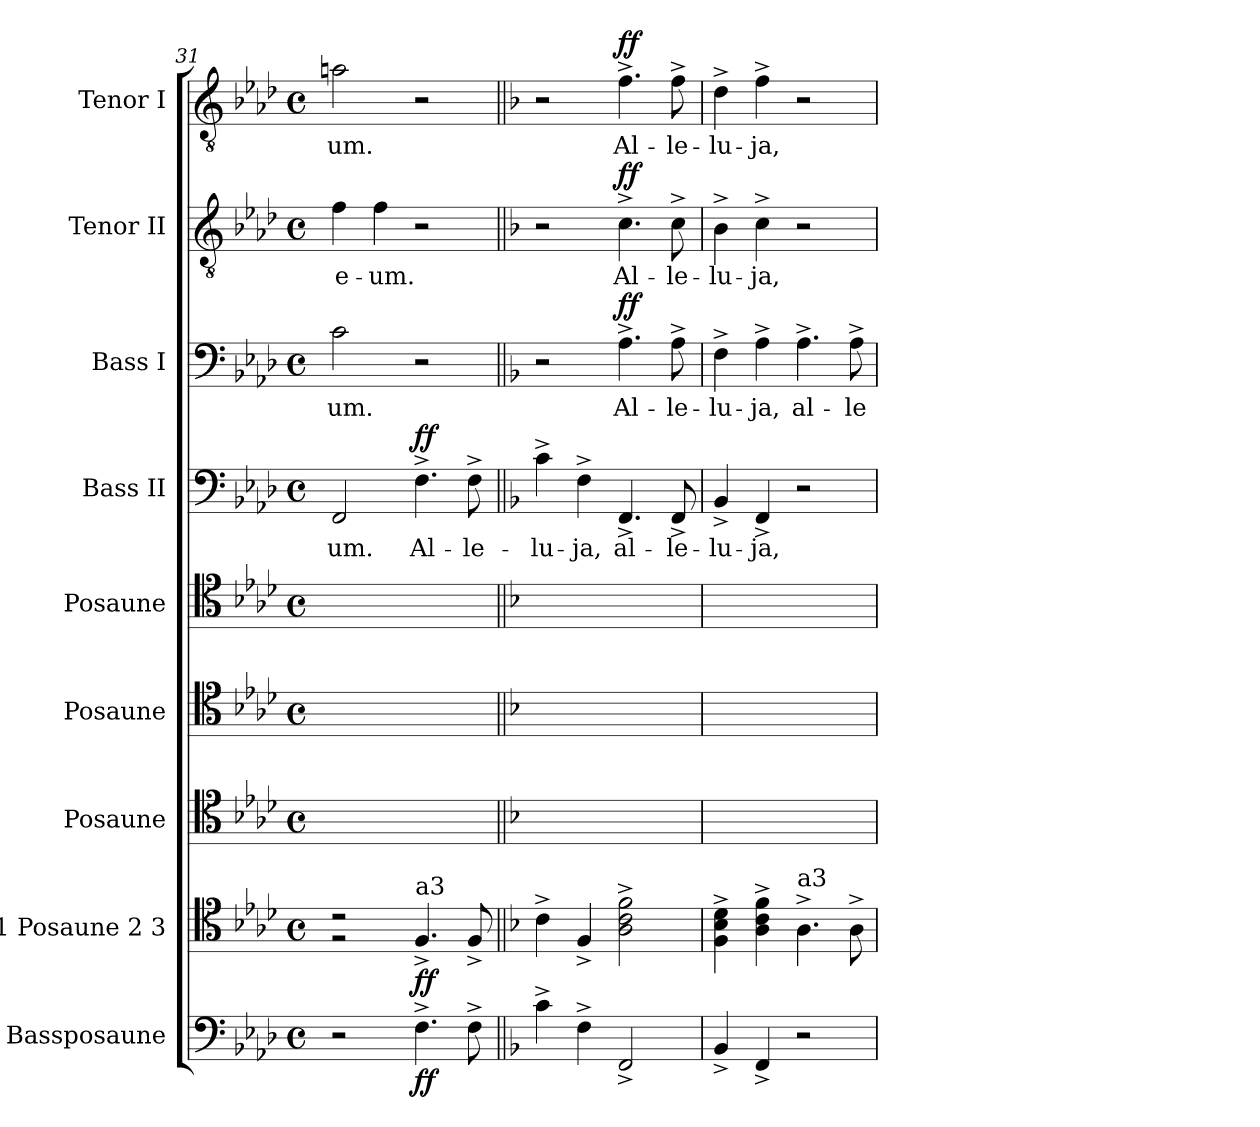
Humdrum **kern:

**kern	**dynam	**kern	**dynam	**kern	**kern	**kern	**kern	**text	**dynam	**kern	**text	**dynam	**kern	**text	**dynam	**kern	**text	**dynam
*part9	*part9	*part8	*part8	*part7	*part6	*part5	*part4	*part4	*part4	*part3	*part3	*part3	*part2	*part2	*part2	*part1	*part1	*part1
*staff9	*staff9	*staff8	*staff8	*staff7	*staff6	*staff5	*staff4	*staff4	*staff4	*staff3	*staff3	*staff3	*staff2	*staff2	*staff2	*staff1	*staff1	*staff1
*I"Bassposaune	*	*I"1 Posaune 2 3	*	*I"Posaune	*I"Posaune	*I"Posaune	*I"Bass II	*	*	*I"Bass I	*	*	*I"Tenor II	*	*	*I"Tenor I	*	*
*I'B. Pos.	*	*I'Pos.	*	*I'Pos.	*I'Pos.	*I'Pos.	*I'B.	*	*	*I'B.	*	*	*I'T.	*	*	*I'T.	*	*
!!LO:LB:g=z
*clefF4	*	*clefC4	*	*clefC4	*clefC4	*clefC4	*clefF4	*	*	*clefF4	*	*	*clefGv2	*	*	*clefGv2	*	*
*	*	*	*	*	*	*	*	*	*	*	*	*	*ITrd7c12	*	*	*ITrd7c12	*	*
*k[b-e-a-d-]	*	*k[b-e-a-d-]	*	*k[b-e-a-d-]	*k[b-e-a-d-]	*k[b-e-a-d-]	*k[b-e-a-d-]	*	*	*k[b-e-a-d-]	*	*	*k[b-e-a-d-]	*	*	*k[b-e-a-d-]	*	*
*f:	*	*f:	*	*f:	*f:	*f:	*f:	*	*	*f:	*	*	*f:	*	*	*f:	*	*
*M4/4	*	*M4/4	*	*M4/4	*M4/4	*M4/4	*M4/4	*	*	*M4/4	*	*	*M4/4	*	*	*M4/4	*	*
*met(c)	*	*met(c)	*	*met(c)	*met(c)	*met(c)	*met(c)	*	*	*met(c)	*	*	*met(c)	*	*	*met(c)	*	*
=31	=31	=31	=31	=31	=31	=31	=31	=31	=31	=31	=31	=31	=31	=31	=31	=31	=31	=31
*	*	*^	*	*	*	*	*	*	*	*	*	*	*	*	*	*	*	*
!	!	!	!	!	!	!	!	!	!LO:LY:b:color=#000000	!	!	!	!	!	!	!	!	!	!
!	!	!	!	!	!	!	!	!	!	!	!	!LO:LY:b:color=#000000	!	!	!	!	!	!	!
!	!	!	!	!	!	!	!	!	!	!	!	!	!	!	!LO:LY:b:color=#000000	!	!	!	!
!	!	!	!	!	!	!	!	!	!	!	!	!	!	!	!	!	!	!LO:LY:b:color=#000000	!
2r	.	2r	2r	.	2ryy	2ryy	2ryy	2FFi/	-um.	.	2ci\	-um.	.	4Fi\	e-	.	2Ani\	-um.	.
!	!	!	!	!	!	!	!	!	!	!	!	!	!	!	!LO:LY:b:color=#000000	!	!	!	!
.	.	.	.	.	.	.	.	.	.	.	.	.	.	4Fi\	-um.	.	.	.	.
!	!	!LO:TX:a:t=a3	!	!	!	!	!	!	!	!	!	!	!	!	!	!	!	!	!
!	!	!	!	!	!	!	!	!	!LO:LY:b:color=#000000	!	!	!	!	!	!	!	!	!	!
4.F^i\	ff	4.F^i/	2ryy	ff	4.F^i/yy	4.F^i/yy	4.F^i/yy	4.F^i\	Al-	ff	2r	.	.	2r	.	.	2r	.	.
!	!	!	!	!	!	!	!	!	!LO:LY:b:color=#000000	!	!	!	!	!	!	!	!	!	!
8F^i\	.	8F^i/	.	.	8F^i/yy	8F^i/yy	8F^i/yy	8F^i\	-le-	.	.	.	.	.	.	.	.	.	.
*	*	*v	*v	*	*	*	*	*	*	*	*	*	*	*	*	*	*	*	*
=32||	=32||	=32||	=32||	=32||	=32||	=32||	=32||	=32||	=32||	=32||	=32||	=32||	=32||	=32||	=32||	=32||	=32||	=32||
*k[b-]	*	*k[b-]	*	*k[b-]	*k[b-]	*k[b-]	*k[b-]	*	*	*k[b-]	*	*	*k[b-]	*	*	*k[b-]	*	*
*F:	*	*F:	*	*F:	*F:	*F:	*F:	*	*	*F:	*	*	*F:	*	*	*F:	*	*
!	!	!	!	!	!	!	!	!LO:LY:b:color=#000000	!	!	!	!	!	!	!	!	!	!
4c^i\	.	4c^i\	.	4c^i\yy	4c^i\yy	4c^i\yy	4c^i\	-lu-	.	2r	.	.	2r	.	.	2r	.	.
!	!	!	!	!	!	!	!	!LO:LY:b:color=#000000	!	!	!	!	!	!	!	!	!	!
4F^i\	.	4F^i/	.	4F^i/yy	4F^i/yy	4F^i/yy	4F^i\	-ja,	.	.	.	.	.	.	.	.	.	.
!	!	!	!	!	!	!	!	!LO:LY:b:color=#000000	!	!	!	!	!	!	!	!	!	!
!	!	!	!	!	!	!	!	!	!	!	!LO:LY:b:color=#000000	!	!	!	!	!	!	!
!	!	!	!	!	!	!	!	!	!	!	!	!	!	!LO:LY:b:color=#000000	!	!	!	!
!	!	!	!	!	!	!	!	!	!	!	!	!	!	!	!	!	!LO:LY:b:color=#000000	!
2FF^i/	.	2Ai\^ 2ci^ 2fi^	.	2A^i\yy	2c^i\yy	2f^i\yy	4.FF^i/	al-	.	4.A^i\	Al-	ff	4.C^i\	Al-	ff	4.F^i\	Al-	ff
!	!	!	!	!	!	!	!	!LO:LY:b:color=#000000	!	!	!	!	!	!	!	!	!	!
!	!	!	!	!	!	!	!	!	!	!	!LO:LY:b:color=#000000	!	!	!	!	!	!	!
!	!	!	!	!	!	!	!	!	!	!	!	!	!	!LO:LY:b:color=#000000	!	!	!	!
!	!	!	!	!	!	!	!	!	!	!	!	!	!	!	!	!	!LO:LY:b:color=#000000	!
.	.	.	.	.	.	.	8FF^i/	-le-	.	8A^i\	-le-	.	8C^i\	-le-	.	8F^i\	-le-	.
=33	=33	=33	=33	=33	=33	=33	=33	=33	=33	=33	=33	=33	=33	=33	=33	=33	=33	=33
!	!	!	!	!	!	!	!	!LO:LY:b:color=#000000	!	!	!	!	!	!	!	!	!	!
!	!	!	!	!	!	!	!	!	!	!	!LO:LY:b:color=#000000	!	!	!	!	!	!	!
!	!	!	!	!	!	!	!	!	!	!	!	!	!	!LO:LY:b:color=#000000	!	!	!	!
!	!	!	!	!	!	!	!	!	!	!	!	!	!	!	!	!	!LO:LY:b:color=#000000	!
4BB-^i/	.	4Fi\^ 4B-i^ 4di^	.	4F^i/yy	4B-^i\yy	4d^i\yy	4BB-^i/	-lu-	.	4F^i\	-lu-	.	4BB-^i\	-lu-	.	4D^i\	-lu-	.
!	!	!	!	!	!	!	!	!LO:LY:b:color=#000000	!	!	!	!	!	!	!	!	!	!
!	!	!	!	!	!	!	!	!	!	!	!LO:LY:b:color=#000000	!	!	!	!	!	!	!
!	!	!	!	!	!	!	!	!	!	!	!	!	!	!LO:LY:b:color=#000000	!	!	!	!
!	!	!	!	!	!	!	!	!	!	!	!	!	!	!	!	!	!LO:LY:b:color=#000000	!
4FF^i/	.	4Ai\^ 4ci^ 4fi^	.	4A^i\yy	4c^i\yy	4f^i\yy	4FF^i/	-ja,	.	4A^i\	-ja,	.	4C^i\	-ja,	.	4F^i\	-ja,	.
!	!	!LO:TX:a:t=a3	!	!	!	!	!	!	!	!	!	!	!	!	!	!	!	!
!	!	!	!	!	!	!	!	!	!	!	!LO:LY:b:color=#000000	!	!	!	!	!	!	!
2r	.	4.A^i\	.	4.A^i\yy	4.A^i\yy	4.A^i\yy	2r	.	.	4.A^i\	al-	.	2r	.	.	2r	.	.
!	!	!	!	!	!	!	!	!	!	!	!LO:LY:b:color=#000000	!	!	!	!	!	!	!
.	.	8A^i\	.	8A^i\yy	8A^i\yy	8A^i\yy	.	.	.	8A^i\	-le-	.	.	.	.	.	.	.
=	=	=	=	=	=	=	=	=	=	=	=	=	=	=	=	=	=	=
*-	*-	*-	*-	*-	*-	*-	*-	*-	*-	*-	*-	*-	*-	*-	*-	*-	*-	*-
